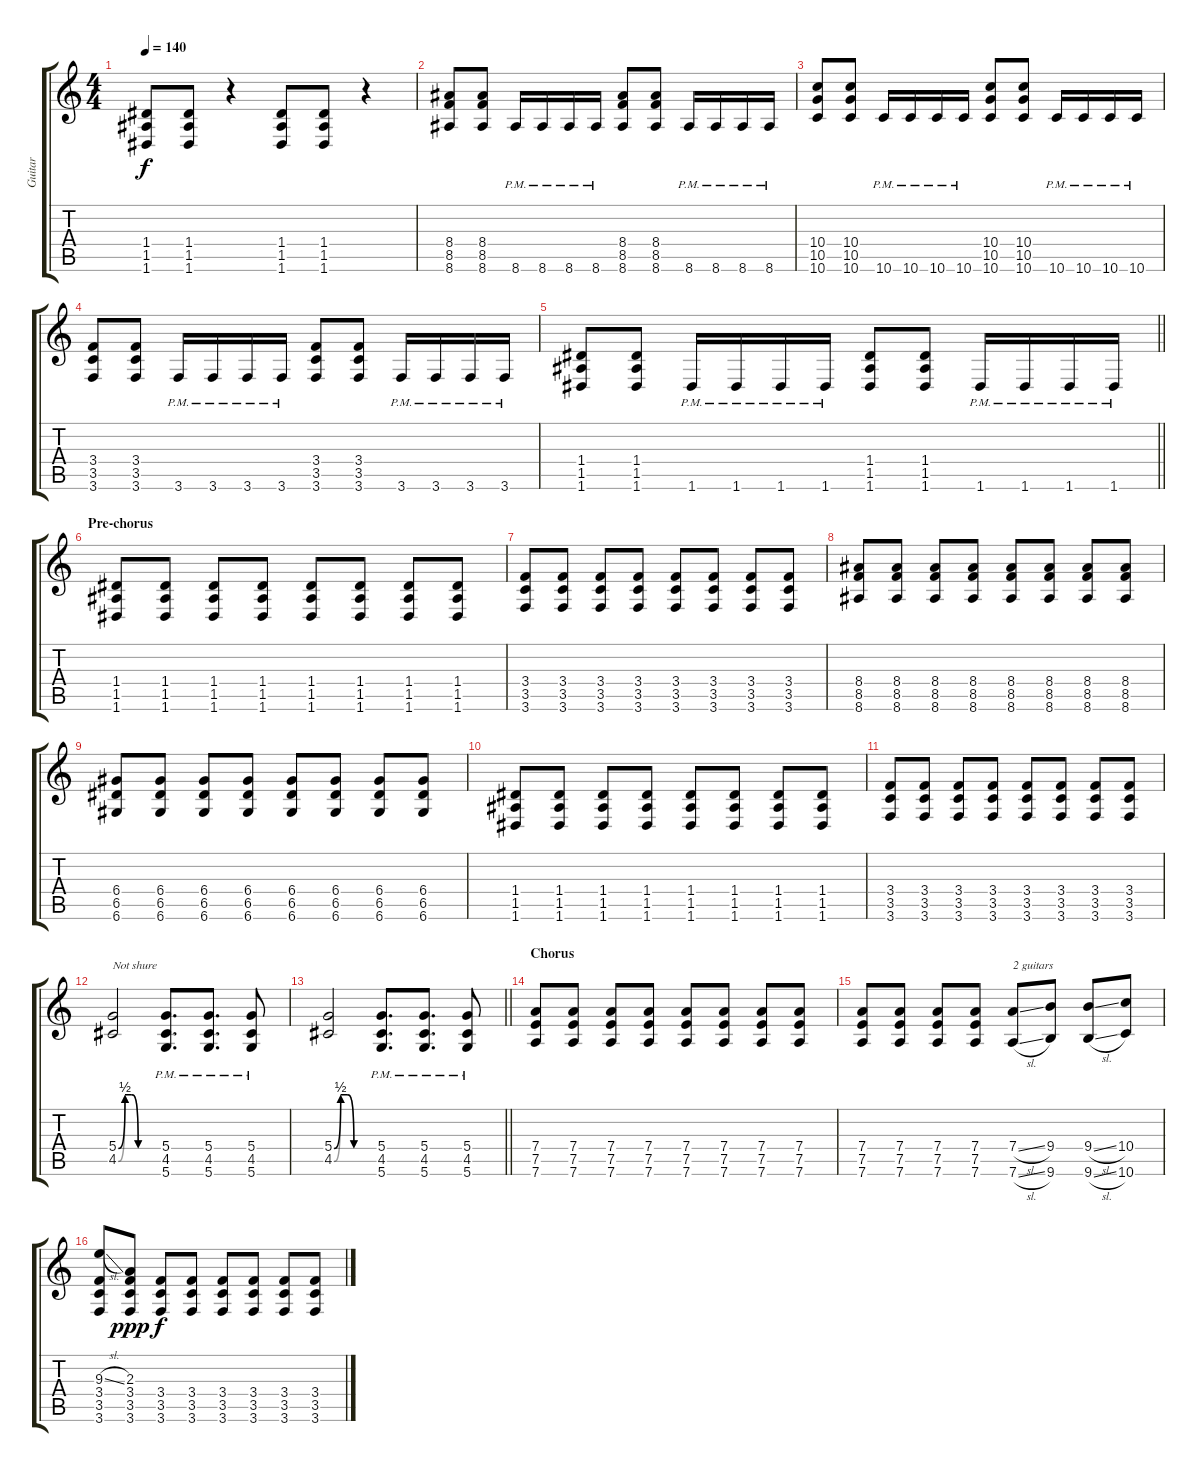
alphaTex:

\track ("Guitar" "Guitar") {instrument overdrivenguitar}
\staff {score tabs}
\tuning (E4 B3 G3 D3 A2 D2) {hide}
\ts (4 4)
\tempo 140
\clef g2
\ks c
(1.4 1.5 1.6).8{dy f} (1.4 1.5 1.6).8 r.4 (1.4 1.5 1.6).8 (1.4 1.5 1.6).8 r.4 |
(8.4 8.5 8.6).8 (8.4 8.5 8.6).8 8.6{pm}.16 8.6{pm}.16 8.6{pm}.16 8.6{pm}.16 (8.4 8.5 8.6).8 (8.4 8.5 8.6).8 8.6{pm}.16 8.6{pm}.16 8.6{pm}.16 8.6{pm}.16 |
(10.4 10.5 10.6).8 (10.4 10.5 10.6).8 10.6{pm}.16 10.6{pm}.16 10.6{pm}.16 10.6{pm}.16 (10.4 10.5 10.6).8 (10.4 10.5 10.6).8 10.6{pm}.16 10.6{pm}.16 10.6{pm}.16 10.6{pm}.16 |
(3.4 3.5 3.6).8 (3.4 3.5 3.6).8 3.6{pm}.16 3.6{pm}.16 3.6{pm}.16 3.6{pm}.16 (3.4 3.5 3.6).8 (3.4 3.5 3.6).8 3.6{pm}.16 3.6{pm}.16 3.6{pm}.16 3.6{pm}.16 |
\barLineRight lightlight
(1.4 1.5 1.6).8 (1.4 1.5 1.6).8 1.6{pm}.16 1.6{pm}.16 1.6{pm}.16 1.6{pm}.16 (1.4 1.5 1.6).8 (1.4 1.5 1.6).8 1.6{pm}.16 1.6{pm}.16 1.6{pm}.16 1.6{pm}.16 |
\section ("" "Pre-chorus")
(1.4 1.5 1.6).8 (1.4 1.5 1.6).8 (1.4 1.5 1.6).8 (1.4 1.5 1.6).8 (1.4 1.5 1.6).8 (1.4 1.5 1.6).8 (1.4 1.5 1.6).8 (1.4 1.5 1.6).8 |
(3.4 3.5 3.6).8 (3.4 3.5 3.6).8 (3.4 3.5 3.6).8 (3.4 3.5 3.6).8 (3.4 3.5 3.6).8 (3.4 3.5 3.6).8 (3.4 3.5 3.6).8 (3.4 3.5 3.6).8 |
(8.4 8.5 8.6).8 (8.4 8.5 8.6).8 (8.4 8.5 8.6).8 (8.4 8.5 8.6).8 (8.4 8.5 8.6).8 (8.4 8.5 8.6).8 (8.4 8.5 8.6).8 (8.4 8.5 8.6).8 |
(6.4 6.5 6.6).8 (6.4 6.5 6.6).8 (6.4 6.5 6.6).8 (6.4 6.5 6.6).8 (6.4 6.5 6.6).8 (6.4 6.5 6.6).8 (6.4 6.5 6.6).8 (6.4 6.5 6.6).8 |
(1.4 1.5 1.6).8 (1.4 1.5 1.6).8 (1.4 1.5 1.6).8 (1.4 1.5 1.6).8 (1.4 1.5 1.6).8 (1.4 1.5 1.6).8 (1.4 1.5 1.6).8 (1.4 1.5 1.6).8 |
(3.4 3.5 3.6).8 (3.4 3.5 3.6).8 (3.4 3.5 3.6).8 (3.4 3.5 3.6).8 (3.4 3.5 3.6).8 (3.4 3.5 3.6).8 (3.4 3.5 3.6).8 (3.4 3.5 3.6).8 |
(5.4{be (custom 0 0 10 2 20 2 30 0 60 0)} 4.5{be (custom 0 0 10 2 20 2 30 0 60 0)}).2{txt "Not shure"} (5.4{pm} 4.5{pm} 5.6{pm}).8{d} (5.4{pm} 4.5{pm} 5.6{pm}).8{d} (5.4{pm} 4.5{pm} 5.6{pm}).8 |
\barLineRight lightlight
(5.4{be (custom 0 0 10 2 20 2 30 0 60 0)} 4.5{be (custom 0 0 10 2 20 2 30 0 60 0)}).2 (5.4{pm} 4.5{pm} 5.6{pm}).8{d} (5.4{pm} 4.5{pm} 5.6{pm}).8{d} (5.4{pm} 4.5{pm} 5.6{pm}).8 |
\section ("" "Chorus")
(7.4 7.5 7.6).8 (7.4 7.5 7.6).8 (7.4 7.5 7.6).8 (7.4 7.5 7.6).8 (7.4 7.5 7.6).8 (7.4 7.5 7.6).8 (7.4 7.5 7.6).8 (7.4 7.5 7.6).8 |
(7.4 7.5 7.6).8 (7.4 7.5 7.6).8 (7.4 7.5 7.6).8 (7.4 7.5 7.6).8 (7.4{sl} 7.6{sl}).8{txt "2 guitars"} (9.4 9.6).8 (9.4{sl} 9.6{sl}).8 (10.4 10.6).8 |
(9.3{sl} 3.4 3.5 3.6).8 (2.3 3.4 3.5 3.6).8{dy ppp} (3.4 3.5 3.6).8{dy f} (3.4 3.5 3.6).8 (3.4 3.5 3.6).8 (3.4 3.5 3.6).8 (3.4 3.5 3.6).8 (3.4 3.5 3.6).8
